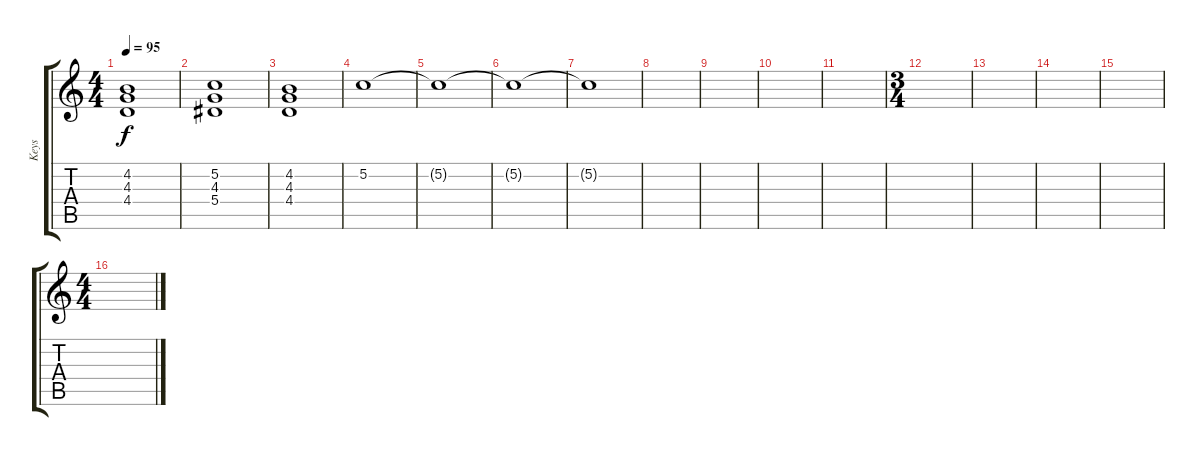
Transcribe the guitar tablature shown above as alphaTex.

\track ("Keys" "Keys") {instrument choiraahs}
\staff {score tabs}
\tuning (C5 G4 Eb4 Bb3 F3 C3) {hide}
\ts (4 4)
\tempo 95
\clef g2
\ks c
(4.2 4.3 4.4).1{dy f} |
(5.2 4.3 5.4).1 |
(4.2 4.3 4.4).1 |
5.2.1 |
5.2{t}.1 |
5.2{t}.1 |
5.2{t}.1 |
|
|
|
|
\ts (3 4)
|
|
|
|
\ts (4 4)
